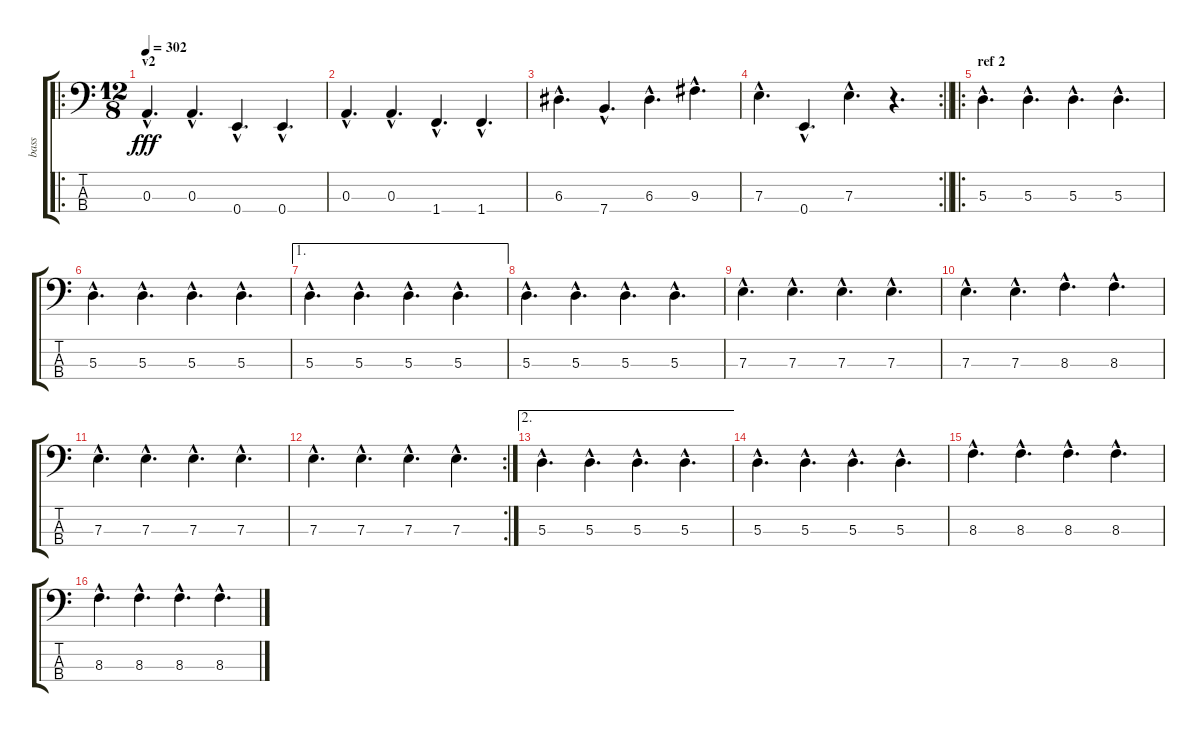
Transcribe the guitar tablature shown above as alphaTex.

\track ("bass" "bass") {instrument electricbassfinger}
\staff {score tabs}
\tuning (G2 D2 A1 E1) {hide}
\ro
\ts (12 8)
\section ("" "v2")
\tempo 302
\clef f4
\ks c
0.3{hac}.4{d dy fff} 0.3{hac}.4{d} 0.4{hac}.4{d} 0.4{hac}.4{d} |
0.3{hac}.4{d} 0.3{hac}.4{d} 1.4{hac}.4{d} 1.4{hac}.4{d} |
6.3{hac}.4{d} 7.4{hac}.4{d} 6.3{hac}.4{d} 9.3{hac}.4{d} |
\rc 2
\barLineRight lightlight
7.3{hac}.4{d} 0.4{hac}.4{d} 7.3{hac}.4{d} r.4{d} |
\ro
\section ("" "ref 2")
5.3{hac}.4{d} 5.3{hac}.4{d} 5.3{hac}.4{d} 5.3{hac}.4{d} |
5.3{hac}.4{d} 5.3{hac}.4{d} 5.3{hac}.4{d} 5.3{hac}.4{d} |
\ae 1
5.3{hac}.4{d} 5.3{hac}.4{d} 5.3{hac}.4{d} 5.3{hac}.4{d} |
5.3{hac}.4{d} 5.3{hac}.4{d} 5.3{hac}.4{d} 5.3{hac}.4{d} |
7.3{hac}.4{d} 7.3{hac}.4{d} 7.3{hac}.4{d} 7.3{hac}.4{d} |
7.3{hac}.4{d} 7.3{hac}.4{d} 8.3{hac}.4{d} 8.3{hac}.4{d} |
7.3{hac}.4{d} 7.3{hac}.4{d} 7.3{hac}.4{d} 7.3{hac}.4{d} |
\rc 2
7.3{hac}.4{d} 7.3{hac}.4{d} 7.3{hac}.4{d} 7.3{hac}.4{d} |
\ae 2
5.3{hac}.4{d} 5.3{hac}.4{d} 5.3{hac}.4{d} 5.3{hac}.4{d} |
5.3{hac}.4{d} 5.3{hac}.4{d} 5.3{hac}.4{d} 5.3{hac}.4{d} |
8.3{hac}.4{d} 8.3{hac}.4{d} 8.3{hac}.4{d} 8.3{hac}.4{d} |
8.3{hac}.4{d} 8.3{hac}.4{d} 8.3{hac}.4{d} 8.3{hac}.4{d}
